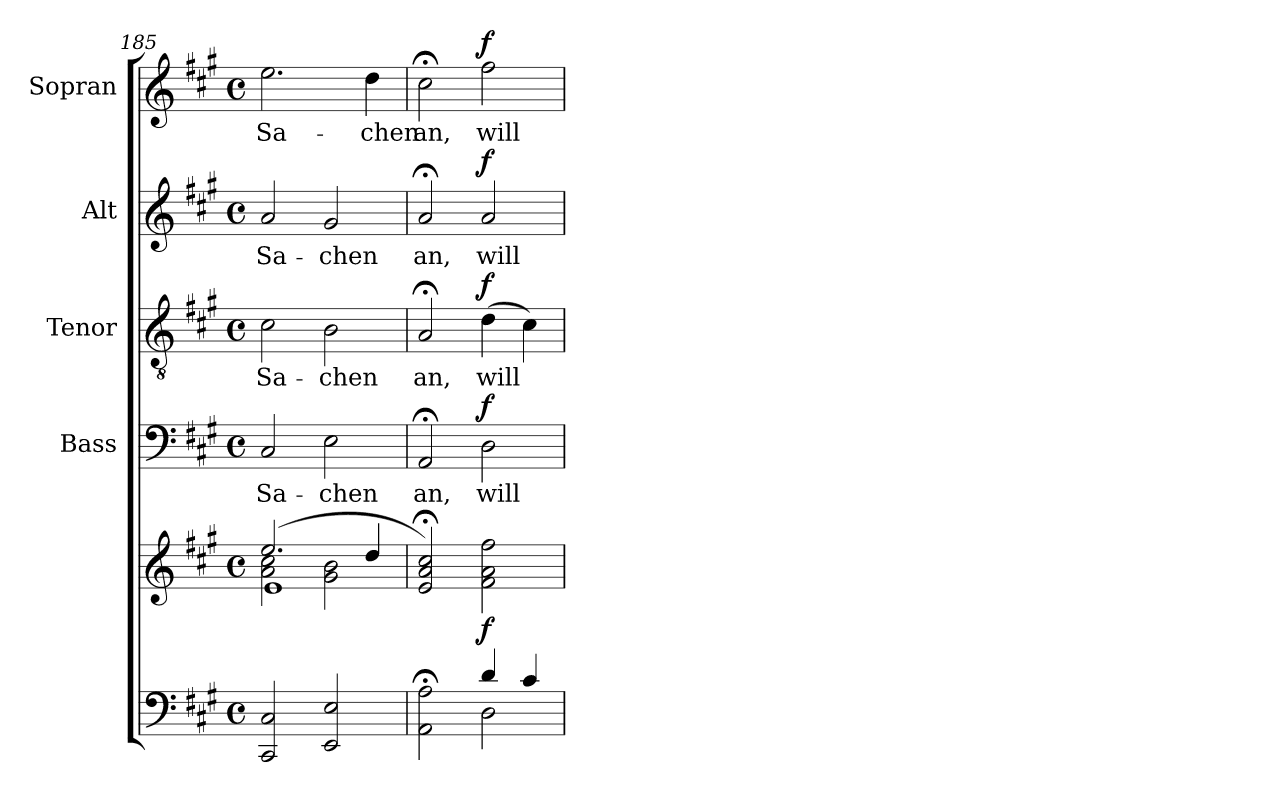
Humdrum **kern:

**kern	**kern	**dynam	**kern	**text	**dynam	**kern	**text	**dynam	**kern	**text	**dynam	**kern	**text	**dynam
*part5	*part5	*part5	*part4	*part4	*part4	*part3	*part3	*part3	*part2	*part2	*part2	*part1	*part1	*part1
*staff6	*staff5	*staff5/6	*staff4	*staff4	*staff4	*staff3	*staff3	*staff3	*staff2	*staff2	*staff2	*staff1	*staff1	*staff1
*	*	*	*I"Bass	*	*	*I"Tenor	*	*	*I"Alt	*	*	*I"Sopran	*	*
*	*	*	*I'B.	*	*	*I'T.	*	*	*I'A.	*	*	*I'S.	*	*
*clefF4	*clefG2	*	*clefF4	*	*	*clefGv2	*	*	*clefG2	*	*	*clefG2	*	*
*k[f#c#g#]	*k[f#c#g#]	*	*k[f#c#g#]	*	*	*k[f#c#g#]	*	*	*k[f#c#g#]	*	*	*k[f#c#g#]	*	*
*A:	*A:	*	*A:	*	*	*A:	*	*	*A:	*	*	*A:	*	*
*M4/4	*M4/4	*	*M4/4	*	*	*M4/4	*	*	*M4/4	*	*	*M4/4	*	*
*met(c)	*met(c)	*	*met(c)	*	*	*met(c)	*	*	*met(c)	*	*	*met(c)	*	*
=185	=185	=185	=185	=185	=185	=185	=185	=185	=185	=185	=185	=185	=185	=185
*	*^	*	*	*	*	*	*	*	*	*	*	*	*	*
*	*	*^	*	*	*	*	*	*	*	*	*	*	*	*	*
!	!	!	!	!	!	!LO:LY:b	!	!	!LO:LY:b	!	!	!LO:LY:b	!	!	!LO:LY:b	!
2CC#/ 2C#/	(2.ee/	2a\ 2cc#\	1e	.	2C#/	Sa-	.	2c#\	Sa-	.	2a/	Sa-	.	2.ee\	Sa-	.
!	!	!	!	!	!	!LO:LY:b	!	!	!LO:LY:b	!	!	!LO:LY:b	!	!	!	!
2EE/ 2E/	.	2g#\ 2b\	.	.	2E\	-chen	.	2B\	-chen	.	2g#/	-chen	.	.	.	.
!	!	!	!	!	!	!	!	!	!	!	!	!	!	!	!LO:LY:b	!
.	4dd/	.	.	.	.	.	.	.	.	.	.	.	.	4dd\	-chen	.
*	*v	*v	*v	*	*	*	*	*	*	*	*	*	*	*	*	*
=186	=186	=186	=186	=186	=186	=186	=186	=186	=186	=186	=186	=186	=186	=186
*^	*	*	*	*	*	*	*	*	*	*	*	*	*	*
!	!	!	!	!	!LO:LY:b	!	!	!LO:LY:b	!	!	!LO:LY:b	!	!	!LO:LY:b	!
2AA\; 2A\;	2ryy	2e/;< 2a/;< 2cc#/;<)	.	2AA;</	an,	.	2A;</	an,	.	2a;</	an,	.	2cc#;<\	an,	.
!	!	!	!LO:DY:b	!	!LO:LY:b	!LO:DY:a	!	!LO:LY:b	!LO:DY:a	!	!LO:LY:b	!LO:DY:a	!	!LO:LY:b	!LO:DY:a
4d/	2D\	2f#\ 2a\ 2ff#\	f	2D\	will	f	(>4d\	will	f	2a/	will	f	2ff#\	will	f
4c#/	.	.	.	.	.	.	4c#\)	.	.	.	.	.	.	.	.
*v	*v	*	*	*	*	*	*	*	*	*	*	*	*	*	*
=	=	=	=	=	=	=	=	=	=	=	=	=	=	=
*-	*-	*-	*-	*-	*-	*-	*-	*-	*-	*-	*-	*-	*-	*-
